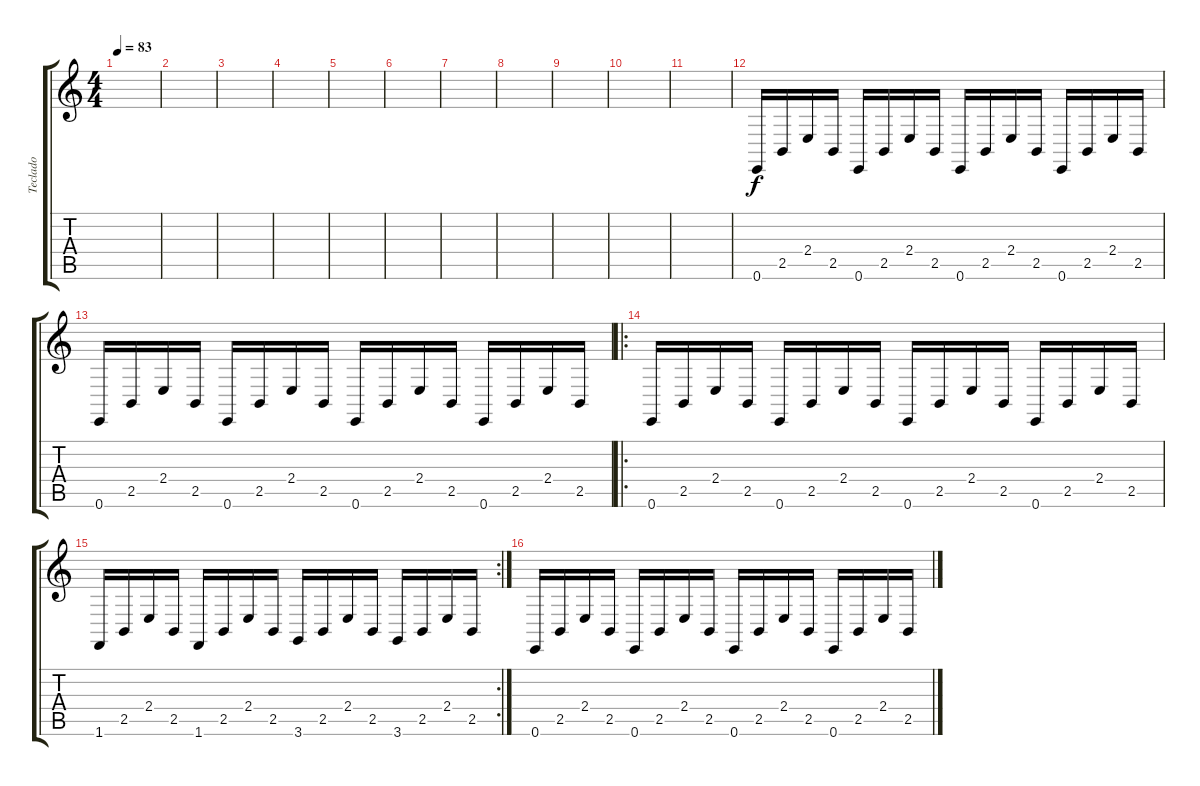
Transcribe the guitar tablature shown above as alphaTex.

\track ("Teclado" "Teclado") {instrument pad5bowed}
\staff {score tabs}
\tuning (E4 B3 G3 D3 A2 E2) {hide}
\ts (4 4)
\tempo 83
\clef g2
\ks c
|
|
|
|
|
|
|
|
|
|
|
0.6.16 2.5.16 2.4.16 2.5.16 0.6.16 2.5.16 2.4.16 2.5.16 0.6.16 2.5.16 2.4.16 2.5.16 0.6.16 2.5.16 2.4.16 2.5.16 |
0.6.16 2.5.16 2.4.16 2.5.16 0.6.16 2.5.16 2.4.16 2.5.16 0.6.16 2.5.16 2.4.16 2.5.16 0.6.16 2.5.16 2.4.16 2.5.16 |
\ro
0.6.16 2.5.16 2.4.16 2.5.16 0.6.16 2.5.16 2.4.16 2.5.16 0.6.16 2.5.16 2.4.16 2.5.16 0.6.16 2.5.16 2.4.16 2.5.16 |
\rc 2
1.6.16 2.5.16 2.4.16 2.5.16 1.6.16 2.5.16 2.4.16 2.5.16 3.6.16 2.5.16 2.4.16 2.5.16 3.6.16 2.5.16 2.4.16 2.5.16 |
0.6.16 2.5.16 2.4.16 2.5.16 0.6.16 2.5.16 2.4.16 2.5.16 0.6.16 2.5.16 2.4.16 2.5.16 0.6.16 2.5.16 2.4.16 2.5.16
